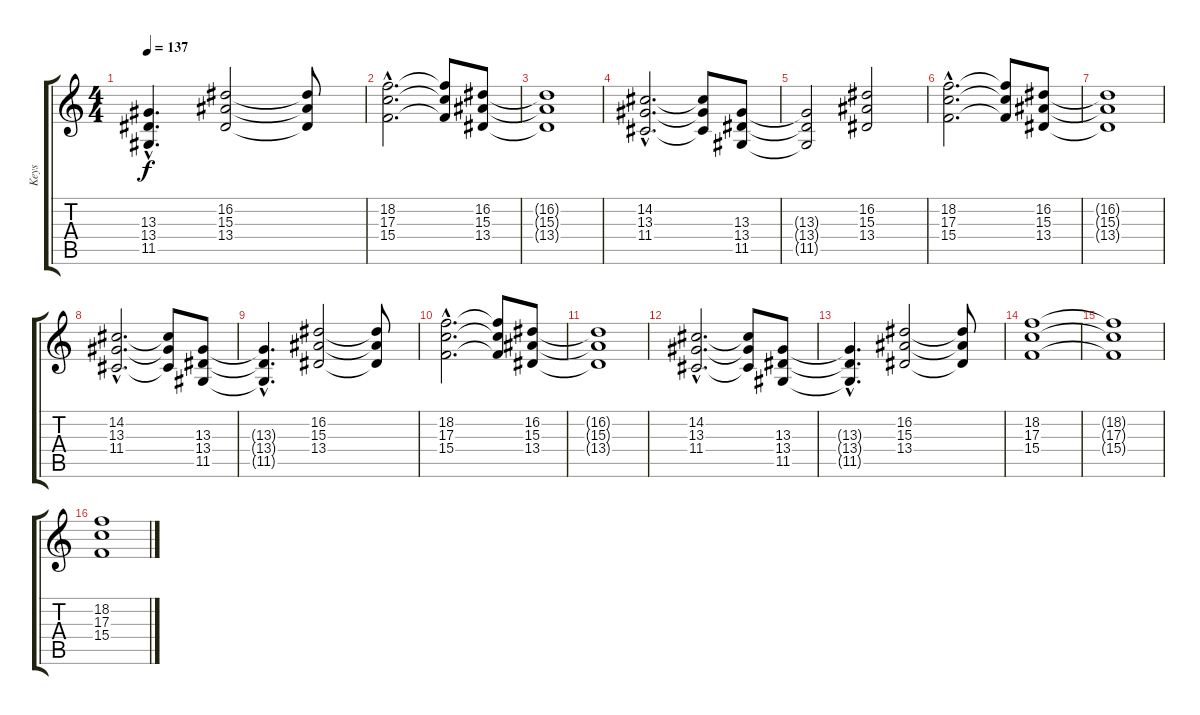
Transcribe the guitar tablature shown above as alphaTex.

\track ("Keys" "Keys") {instrument tremolostrings}
\staff {score tabs}
\tuning (E4 B3 G3 D3 A2 E2) {hide}
\ts (4 4)
\tempo 137
\clef g2
\ks c
(13.3{hac t} 13.4{hac t} 11.5{hac t}).4{d dy f} (16.2 15.3 13.4).2 (16.2{t} 15.3{t} 13.4{t}).8 |
(18.2{hac} 17.3{hac} 15.4{hac}).2{d} (18.2{t} 17.3{t} 15.4{t}).8 (16.2 15.3 13.4).8 |
(16.2{t} 15.3{t} 13.4{t}).1 |
(14.2{hac} 13.3{hac} 11.4{hac}).2{d} (14.2{t} 13.3{t} 11.4{t}).8 (13.3 13.4 11.5).8 |
(13.3{t} 13.4{t} 11.5{t}).2 (16.2 15.3 13.4).2 |
(18.2{hac} 17.3{hac} 15.4{hac}).2{d} (18.2{t} 17.3{t} 15.4{t}).8 (16.2 15.3 13.4).8 |
(16.2{t} 15.3{t} 13.4{t}).1 |
(14.2{hac} 13.3{hac} 11.4{hac}).2{d} (14.2{t} 13.3{t} 11.4{t}).8 (13.3 13.4 11.5).8 |
(13.3{hac t} 13.4{hac t} 11.5{hac t}).4{d} (16.2 15.3 13.4).2 (16.2{t} 15.3{t} 13.4{t}).8 |
(18.2{hac} 17.3{hac} 15.4{hac}).2{d} (18.2{t} 17.3{t} 15.4{t}).8 (16.2 15.3 13.4).8 |
(16.2{t} 15.3{t} 13.4{t}).1 |
(14.2{hac} 13.3{hac} 11.4{hac}).2{d} (14.2{t} 13.3{t} 11.4{t}).8 (13.3 13.4 11.5).8 |
(13.3{hac t} 13.4{hac t} 11.5{hac t}).4{d} (16.2 15.3 13.4).2 (16.2{t} 15.3{t} 13.4{t}).8 |
(18.2 17.3 15.4).1 |
(18.2{t} 17.3{t} 15.4{t}).1 |
(18.2 17.3 15.4).1
